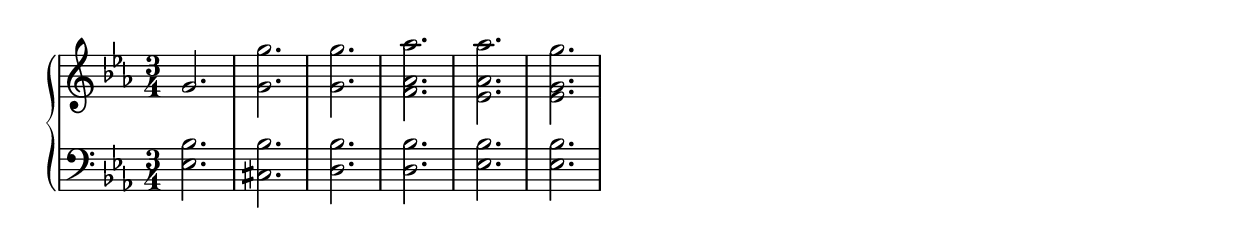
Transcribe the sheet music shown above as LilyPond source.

\version "2.18.2"
\header {
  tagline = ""
}

\score {

\new GrandStaff <<

\new Staff \absolute {
  \key ees \major
  \clef treble

  \time 3/4

  g'2. |

  <g' g''> |

  <g' g''> |

  <f' aes' aes''> |

  <ees' aes' aes''> |

  <ees' g' g''> |
}

\new Staff \absolute {
  \key ees \major
  \clef bass

  \time 3/4

  <ees bes>2. |

  <cis bes> |

  <d bes> |

  <d bes> |

  <ees bes> |

  <ees bes> |
}

>>


\layout {
    %  ragged-last = ##t
    %  line-width = 150\mm
    indent = 0\mm
}

\midi {
     \tempo 2. = 60
}

} %score

